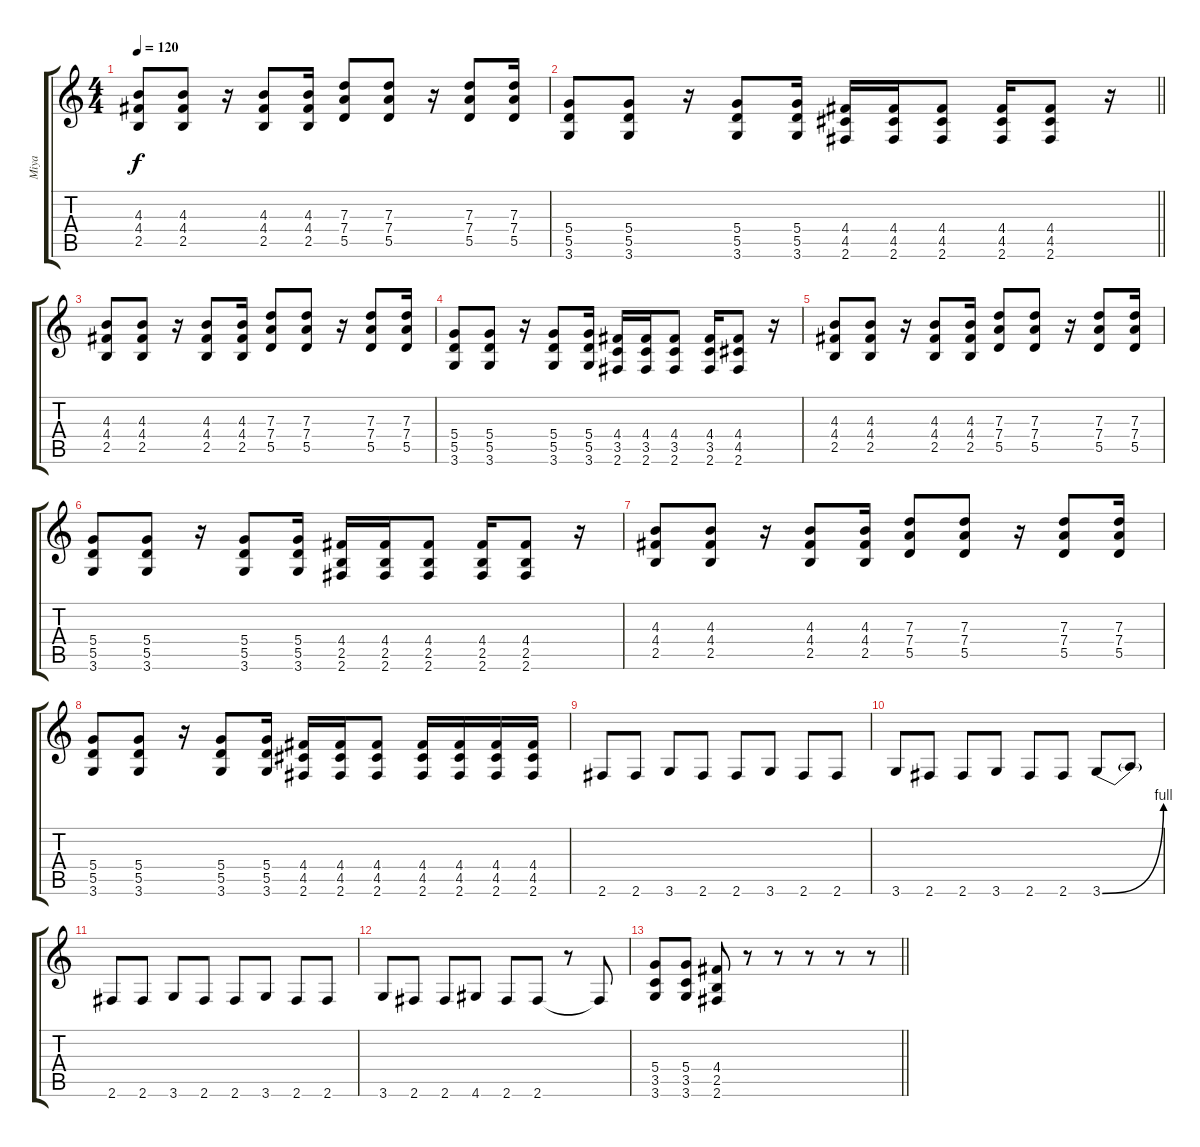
\track ("Miya" "Miya") {instrument distortionguitar}
\staff {score tabs}
\tuning (E4 B3 G3 D3 A2 E2) {hide}
\ts (4 4)
\tempo 120
\clef g2
\ks c
(4.3 4.4 2.5).8{dy f} (4.3 4.4 2.5).8 r.16 (4.3 4.4 2.5).8 (4.3 4.4 2.5).16 (7.3 7.4 5.5).8 (7.3 7.4 5.5).8 r.16 (7.3 7.4 5.5).8 (7.3 7.4 5.5).16 |
\barLineRight lightlight
(5.4 5.5 3.6).8 (5.4 5.5 3.6).8 r.16 (5.4 5.5 3.6).8 (5.4 5.5 3.6).16 (4.4 4.5 2.6).16 (4.4 4.5 2.6).16 (4.4 4.5 2.6).8 (4.4 4.5 2.6).16 (4.4 4.5 2.6).8 r.16 |
(4.3 4.4 2.5).8 (4.3 4.4 2.5).8 r.16 (4.3 4.4 2.5).8 (4.3 4.4 2.5).16 (7.3 7.4 5.5).8 (7.3 7.4 5.5).8 r.16 (7.3 7.4 5.5).8 (7.3 7.4 5.5).16 |
(5.4 5.5 3.6).8 (5.4 5.5 3.6).8 r.16 (5.4 5.5 3.6).8 (5.4 5.5 3.6).16 (4.4 3.5 2.6).16 (4.4 3.5 2.6).16 (4.4 3.5 2.6).8 (4.4 3.5 2.6).16 (4.4 4.5 2.6).8 r.16 |
(4.3 4.4 2.5).8 (4.3 4.4 2.5).8 r.16 (4.3 4.4 2.5).8 (4.3 4.4 2.5).16 (7.3 7.4 5.5).8 (7.3 7.4 5.5).8 r.16 (7.3 7.4 5.5).8 (7.3 7.4 5.5).16 |
(5.4 5.5 3.6).8 (5.4 5.5 3.6).8 r.16 (5.4 5.5 3.6).8 (5.4 5.5 3.6).16 (4.4 2.5 2.6).16 (4.4 2.5 2.6).16 (4.4 2.5 2.6).8 (4.4 2.5 2.6).16 (4.4 2.5 2.6).8 r.16 |
(4.3 4.4 2.5).8 (4.3 4.4 2.5).8 r.16 (4.3 4.4 2.5).8 (4.3 4.4 2.5).16 (7.3 7.4 5.5).8 (7.3 7.4 5.5).8 r.16 (7.3 7.4 5.5).8 (7.3 7.4 5.5).16 |
(5.4 5.5 3.6).8 (5.4 5.5 3.6).8 r.16 (5.4 5.5 3.6).8 (5.4 5.5 3.6).16 (4.4 4.5 2.6).16 (4.4 4.5 2.6).16 (4.4 4.5 2.6).8 (4.4 4.5 2.6).16 (4.4 4.5 2.6).16 (4.4 4.5 2.6).16 (4.4 4.5 2.6).16 |
2.6.8{instrument distortionguitar} 2.6.8 3.6.8 2.6.8 2.6.8 3.6.8 2.6.8 2.6.8 |
3.6.8 2.6.8 2.6.8 3.6.8 2.6.8 2.6.8 3.6{be (bend 0 0 60 4)}.8 3.6{t}.8 |
2.6.8 2.6.8 3.6.8 2.6.8 2.6.8 3.6.8 2.6.8 2.6.8 |
3.6.8 2.6.8 2.6.8 4.6.8 2.6.8 2.6.8 r.8 2.6{t}.8 |
\barLineRight lightlight
(5.4 3.5 3.6).8{instrument distortionguitar} (5.4 3.5 3.6).8 (4.4 2.5 2.6).8 r.8 r.8 r.8 r.8 r.8
